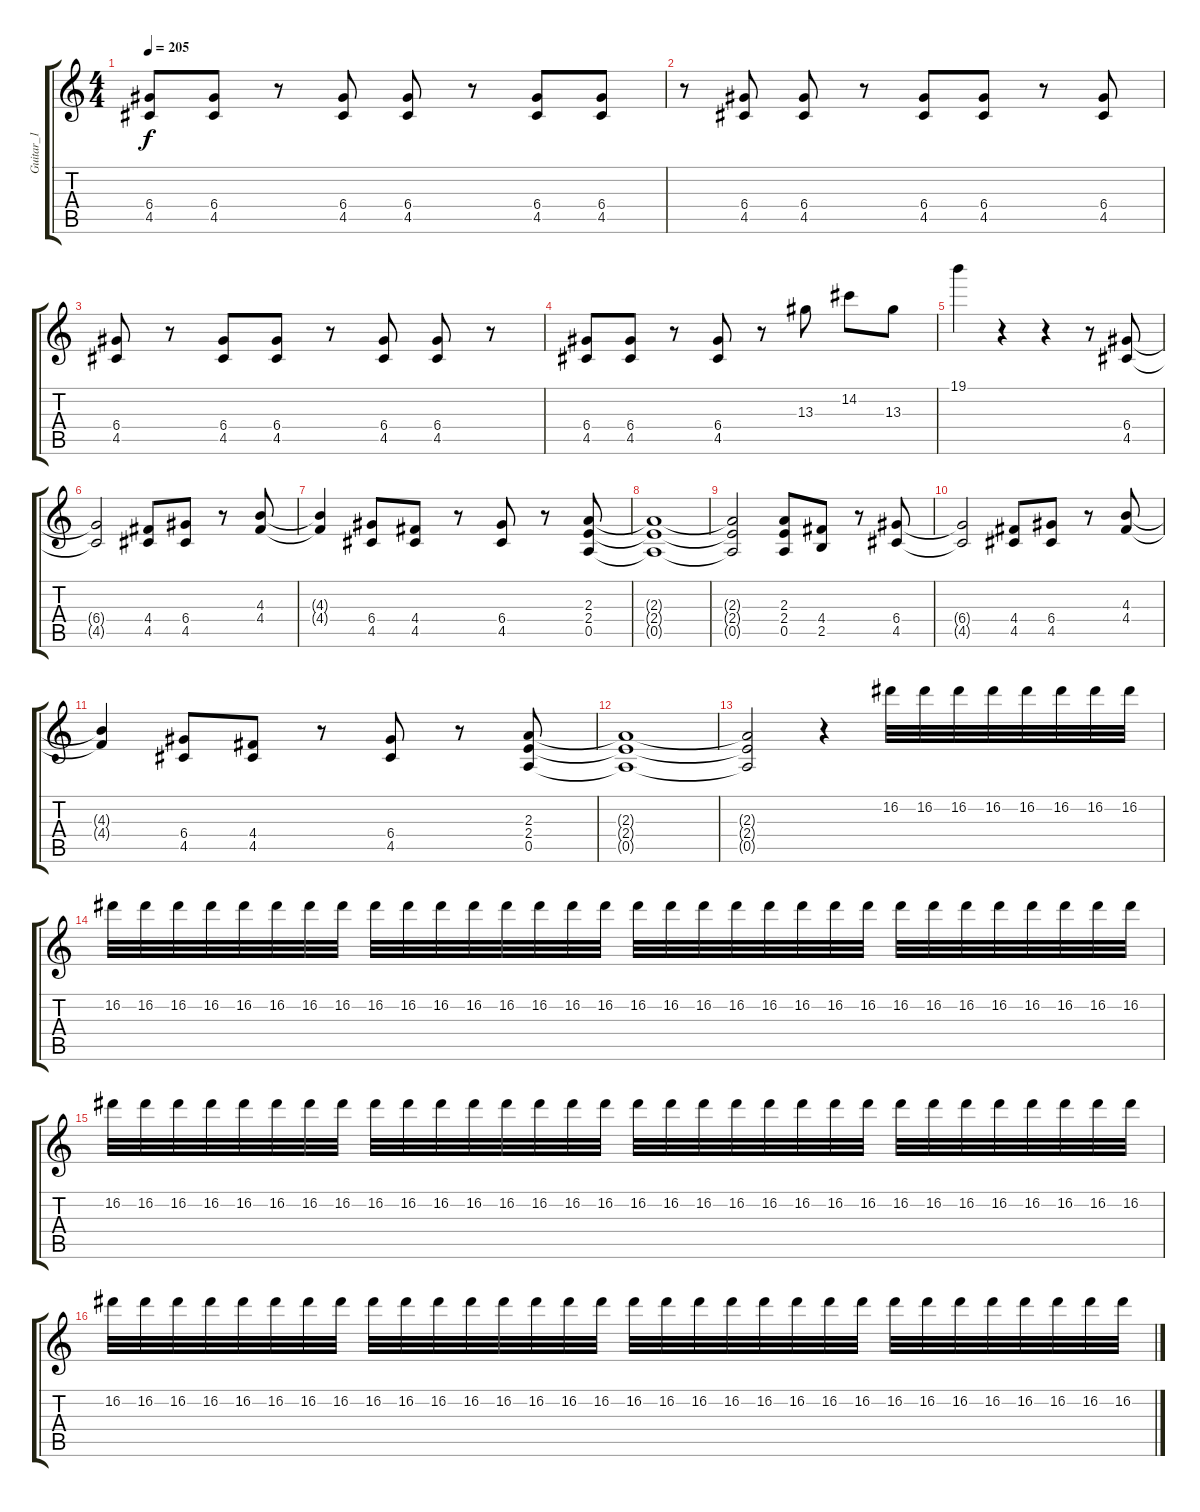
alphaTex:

\track ("Guitar_1" "Guitar_1") {instrument distortionguitar}
\staff {score tabs}
\tuning (E4 B3 G3 D3 A2 E2) {hide}
\ts (4 4)
\tempo 205
\clef g2
\ks c
(6.4 4.5).8{dy f} (6.4 4.5).8 r.8 (6.4 4.5).8 (6.4 4.5).8 r.8 (6.4 4.5).8 (6.4 4.5).8 |
r.8 (6.4 4.5).8 (6.4 4.5).8 r.8 (6.4 4.5).8 (6.4 4.5).8 r.8 (6.4 4.5).8 |
(6.4 4.5).8 r.8 (6.4 4.5).8 (6.4 4.5).8 r.8 (6.4 4.5).8 (6.4 4.5).8 r.8 |
(6.4 4.5).8 (6.4 4.5).8 r.8 (6.4 4.5).8 r.8 13.3.8 14.2.8 13.3.8 |
19.1.4 r.4 r.4 r.8 (6.4 4.5).8 |
(6.4{t} 4.5{t}).2 (4.4 4.5).8 (6.4 4.5).8 r.8 (4.3 4.4).8 |
(4.3{t} 4.4{t}).4 (6.4 4.5).8 (4.4 4.5).8 r.8 (6.4 4.5).8 r.8 (2.3 2.4 0.5).8 |
(2.3{t} 2.4{t} 0.5{t}).1 |
(2.3{t} 2.4{t} 0.5{t}).2 (2.3 2.4 0.5).8 (4.4 2.5).8 r.8 (6.4 4.5).8 |
(6.4{t} 4.5{t}).2 (4.4 4.5).8 (6.4 4.5).8 r.8 (4.3 4.4).8 |
(4.3{t} 4.4{t}).4 (6.4 4.5).8 (4.4 4.5).8 r.8 (6.4 4.5).8 r.8 (2.3 2.4 0.5).8 |
(2.3{t} 2.4{t} 0.5{t}).1 |
(2.3{t} 2.4{t} 0.5{t}).2 r.4 16.2.32 16.2.32 16.2.32 16.2.32 16.2.32 16.2.32 16.2.32 16.2.32 |
16.2.32 16.2.32 16.2.32 16.2.32 16.2.32 16.2.32 16.2.32 16.2.32 16.2.32 16.2.32 16.2.32 16.2.32 16.2.32 16.2.32 16.2.32 16.2.32 16.2.32 16.2.32 16.2.32 16.2.32 16.2.32 16.2.32 16.2.32 16.2.32 16.2.32 16.2.32 16.2.32 16.2.32 16.2.32 16.2.32 16.2.32 16.2.32 |
16.2.32 16.2.32 16.2.32 16.2.32 16.2.32 16.2.32 16.2.32 16.2.32 16.2.32 16.2.32 16.2.32 16.2.32 16.2.32 16.2.32 16.2.32 16.2.32 16.2.32 16.2.32 16.2.32 16.2.32 16.2.32 16.2.32 16.2.32 16.2.32 16.2.32 16.2.32 16.2.32 16.2.32 16.2.32 16.2.32 16.2.32 16.2.32 |
16.2.32 16.2.32 16.2.32 16.2.32 16.2.32 16.2.32 16.2.32 16.2.32 16.2.32 16.2.32 16.2.32 16.2.32 16.2.32 16.2.32 16.2.32 16.2.32 16.2.32 16.2.32 16.2.32 16.2.32 16.2.32 16.2.32 16.2.32 16.2.32 16.2.32 16.2.32 16.2.32 16.2.32 16.2.32 16.2.32 16.2.32 16.2.32
